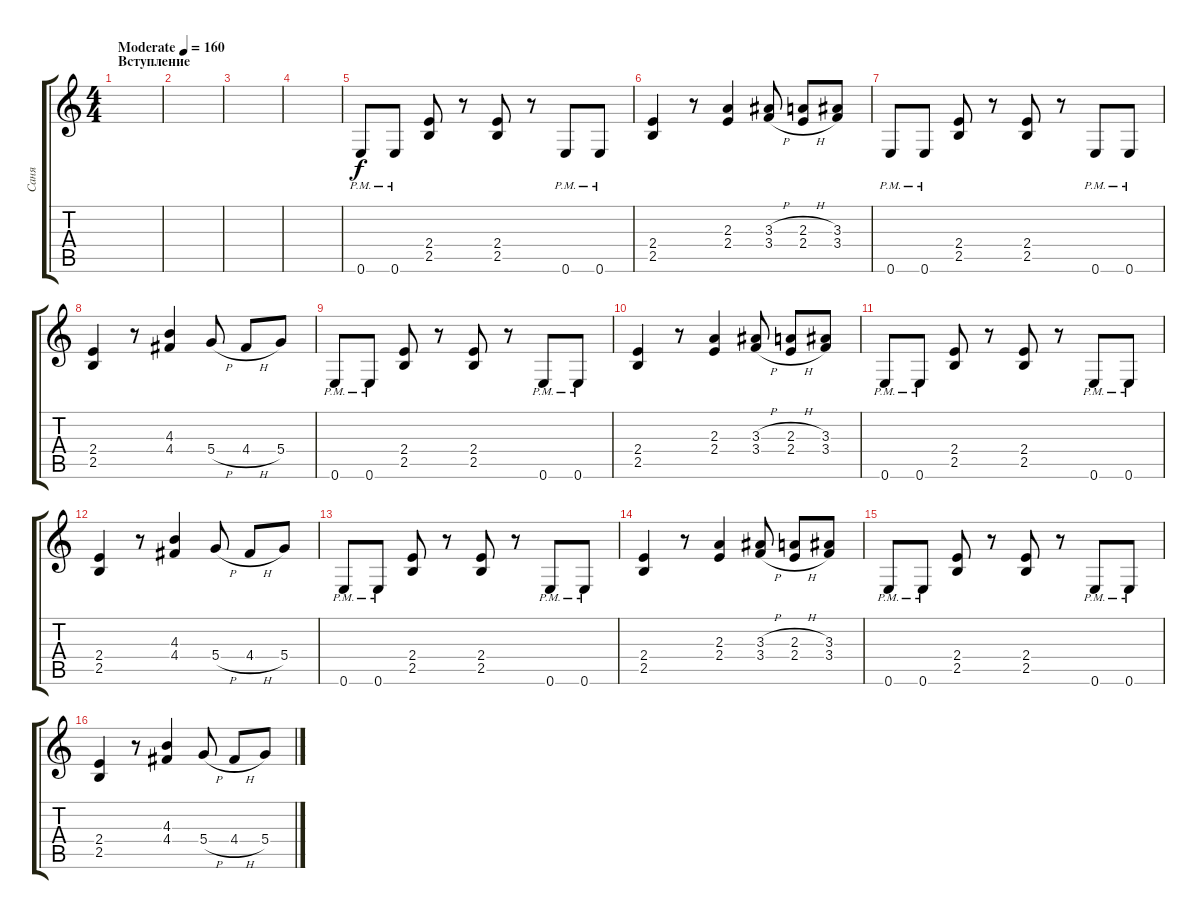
\track ("Саня" "Саня") {instrument distortionguitar}
\staff {score tabs}
\tuning (E4 B3 G3 D3 A2 E2) {hide}
\ts (4 4)
\section ("" "Вступление")
\tempo (160 "Moderate")
\clef g2
\ks c
|
|
|
|
0.6{pm}.8 0.6{pm}.8 (2.4 2.5).8 r.8 (2.4 2.5).8 r.8 0.6{pm}.8 0.6{pm}.8 |
(2.4 2.5).4 r.8 (2.3 2.4).4 (3.3{h} 3.4{h}).8 (2.3{h} 2.4{h}).8 (3.3 3.4).8 |
0.6{pm}.8 0.6{pm}.8 (2.4 2.5).8 r.8 (2.4 2.5).8 r.8 0.6{pm}.8 0.6{pm}.8 |
(2.4 2.5).4 r.8 (4.3 4.4).4 5.4{h}.8 4.4{h}.8 5.4.8 |
0.6{pm}.8 0.6{pm}.8 (2.4 2.5).8 r.8 (2.4 2.5).8 r.8 0.6{pm}.8 0.6{pm}.8 |
(2.4 2.5).4 r.8 (2.3 2.4).4 (3.3{h} 3.4{h}).8 (2.3{h} 2.4{h}).8 (3.3 3.4).8 |
0.6{pm}.8 0.6{pm}.8 (2.4 2.5).8 r.8 (2.4 2.5).8 r.8 0.6{pm}.8 0.6{pm}.8 |
(2.4 2.5).4 r.8 (4.3 4.4).4 5.4{h}.8 4.4{h}.8 5.4.8 |
0.6{pm}.8 0.6{pm}.8 (2.4 2.5).8 r.8 (2.4 2.5).8 r.8 0.6{pm}.8 0.6{pm}.8 |
(2.4 2.5).4 r.8 (2.3 2.4).4 (3.3{h} 3.4{h}).8 (2.3{h} 2.4{h}).8 (3.3 3.4).8 |
0.6{pm}.8 0.6{pm}.8 (2.4 2.5).8 r.8 (2.4 2.5).8 r.8 0.6{pm}.8 0.6{pm}.8 |
(2.4 2.5).4 r.8 (4.3 4.4).4 5.4{h}.8 4.4{h}.8 5.4.8
